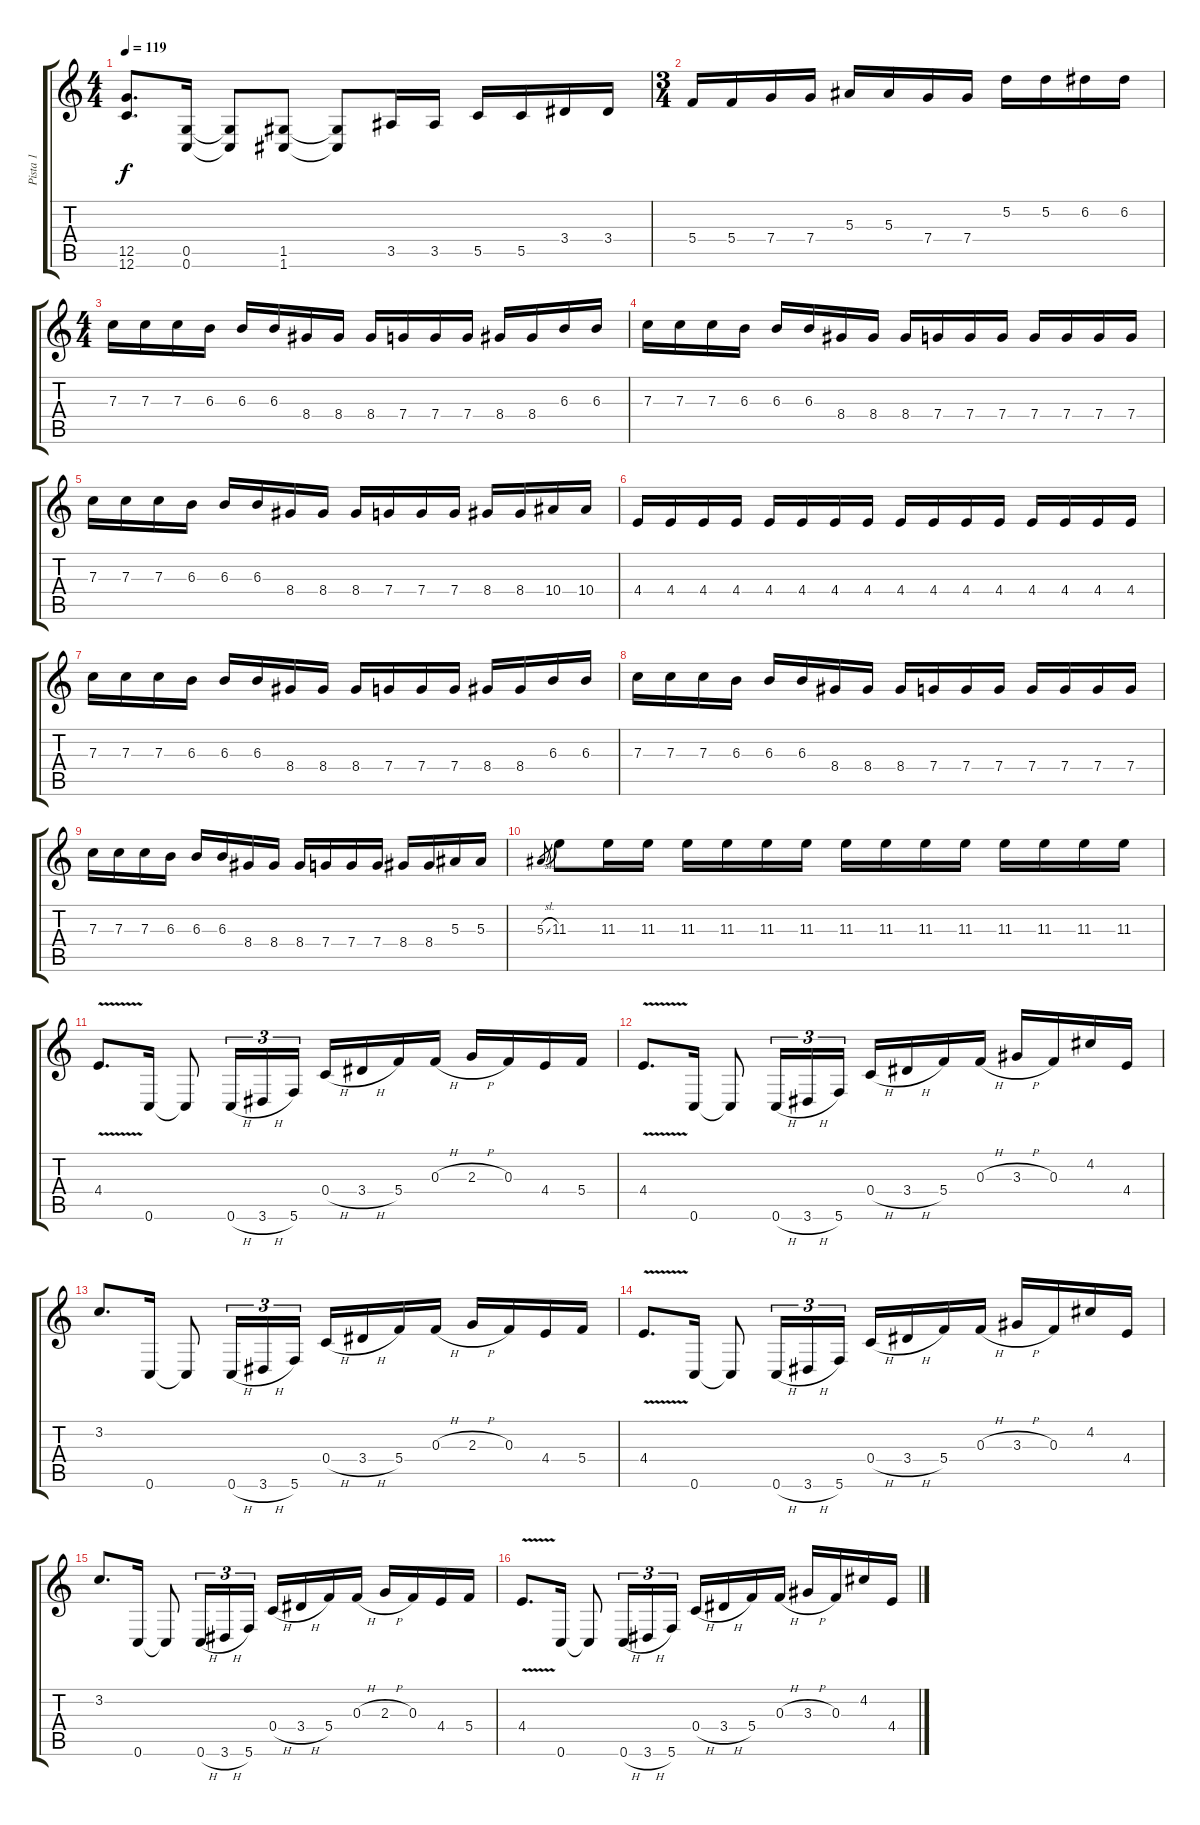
\track ("Pista 1" "Pista 1") {instrument acousticguitarsteel}
\staff {score tabs}
\tuning (D4 A3 F3 C3 G2 C2) {hide}
\ts (4 4)
\tempo 119
\clef g2
\ks c
(12.5 12.6).8{d dy f} (0.5 0.6).16 (0.5{t} 0.6{t}).8 (1.5 1.6).8 (1.5{t} 1.6{t}).8 3.5.16 3.5.16 5.5.16 5.5.16 3.4.16 3.4.16 |
\ts (3 4)
5.4.16 5.4.16 7.4.16 7.4.16 5.3.16 5.3.16 7.4.16 7.4.16 5.2.16 5.2.16 6.2.16 6.2.16 |
\ts (4 4)
7.3.16 7.3.16 7.3.16 6.3.16 6.3.16 6.3.16 8.4.16 8.4.16 8.4.16 7.4.16 7.4.16 7.4.16 8.4.16 8.4.16 6.3.16 6.3.16 |
7.3.16 7.3.16 7.3.16 6.3.16 6.3.16 6.3.16 8.4.16 8.4.16 8.4.16 7.4.16 7.4.16 7.4.16 7.4.16 7.4.16 7.4.16 7.4.16 |
7.3.16 7.3.16 7.3.16 6.3.16 6.3.16 6.3.16 8.4.16 8.4.16 8.4.16 7.4.16 7.4.16 7.4.16 8.4.16 8.4.16 10.4.16 10.4.16 |
4.4.16 4.4.16 4.4.16 4.4.16 4.4.16 4.4.16 4.4.16 4.4.16 4.4.16 4.4.16 4.4.16 4.4.16 4.4.16 4.4.16 4.4.16 4.4.16 |
7.3.16 7.3.16 7.3.16 6.3.16 6.3.16 6.3.16 8.4.16 8.4.16 8.4.16 7.4.16 7.4.16 7.4.16 8.4.16 8.4.16 6.3.16 6.3.16 |
7.3.16 7.3.16 7.3.16 6.3.16 6.3.16 6.3.16 8.4.16 8.4.16 8.4.16 7.4.16 7.4.16 7.4.16 7.4.16 7.4.16 7.4.16 7.4.16 |
7.3.16 7.3.16 7.3.16 6.3.16 6.3.16 6.3.16 8.4.16 8.4.16 8.4.16 7.4.16 7.4.16 7.4.16 8.4.16 8.4.16 5.3.16 5.3.16 |
5.3{sl}.8{gr} 11.3.8 11.3.16 11.3.16 11.3.16 11.3.16 11.3.16 11.3.16 11.3.16 11.3.16 11.3.16 11.3.16 11.3.16 11.3.16 11.3.16 11.3.16 |
4.4{v}.8{d} 0.6.16 0.6{t}.8 0.6{h}.16{tu (3 2)} 3.6{h}.16{tu (3 2)} 5.6.16{tu (3 2)} 0.4{h}.16 3.4{h}.16 5.4.16 0.3{h}.16 2.3{h}.16 0.3.16 4.4.16 5.4.16 |
4.4{v}.8{d} 0.6.16 0.6{t}.8 0.6{h}.16{tu (3 2)} 3.6{h}.16{tu (3 2)} 5.6.16{tu (3 2)} 0.4{h}.16 3.4{h}.16 5.4.16 0.3{h}.16 3.3{h}.16 0.3.16 4.2.16 4.4.16 |
3.2.8{d} 0.6.16 0.6{t}.8 0.6{h}.16{tu (3 2)} 3.6{h}.16{tu (3 2)} 5.6.16{tu (3 2)} 0.4{h}.16 3.4{h}.16 5.4.16 0.3{h}.16 2.3{h}.16 0.3.16 4.4.16 5.4.16 |
4.4{v}.8{d} 0.6.16 0.6{t}.8 0.6{h}.16{tu (3 2)} 3.6{h}.16{tu (3 2)} 5.6.16{tu (3 2)} 0.4{h}.16 3.4{h}.16 5.4.16 0.3{h}.16 3.3{h}.16 0.3.16 4.2.16 4.4.16 |
3.2.8{d} 0.6.16 0.6{t}.8 0.6{h}.16{tu (3 2)} 3.6{h}.16{tu (3 2)} 5.6.16{tu (3 2)} 0.4{h}.16 3.4{h}.16 5.4.16 0.3{h}.16 2.3{h}.16 0.3.16 4.4.16 5.4.16 |
4.4{v}.8{d} 0.6.16 0.6{t}.8 0.6{h}.16{tu (3 2)} 3.6{h}.16{tu (3 2)} 5.6.16{tu (3 2)} 0.4{h}.16 3.4{h}.16 5.4.16 0.3{h}.16 3.3{h}.16 0.3.16 4.2.16 4.4.16
